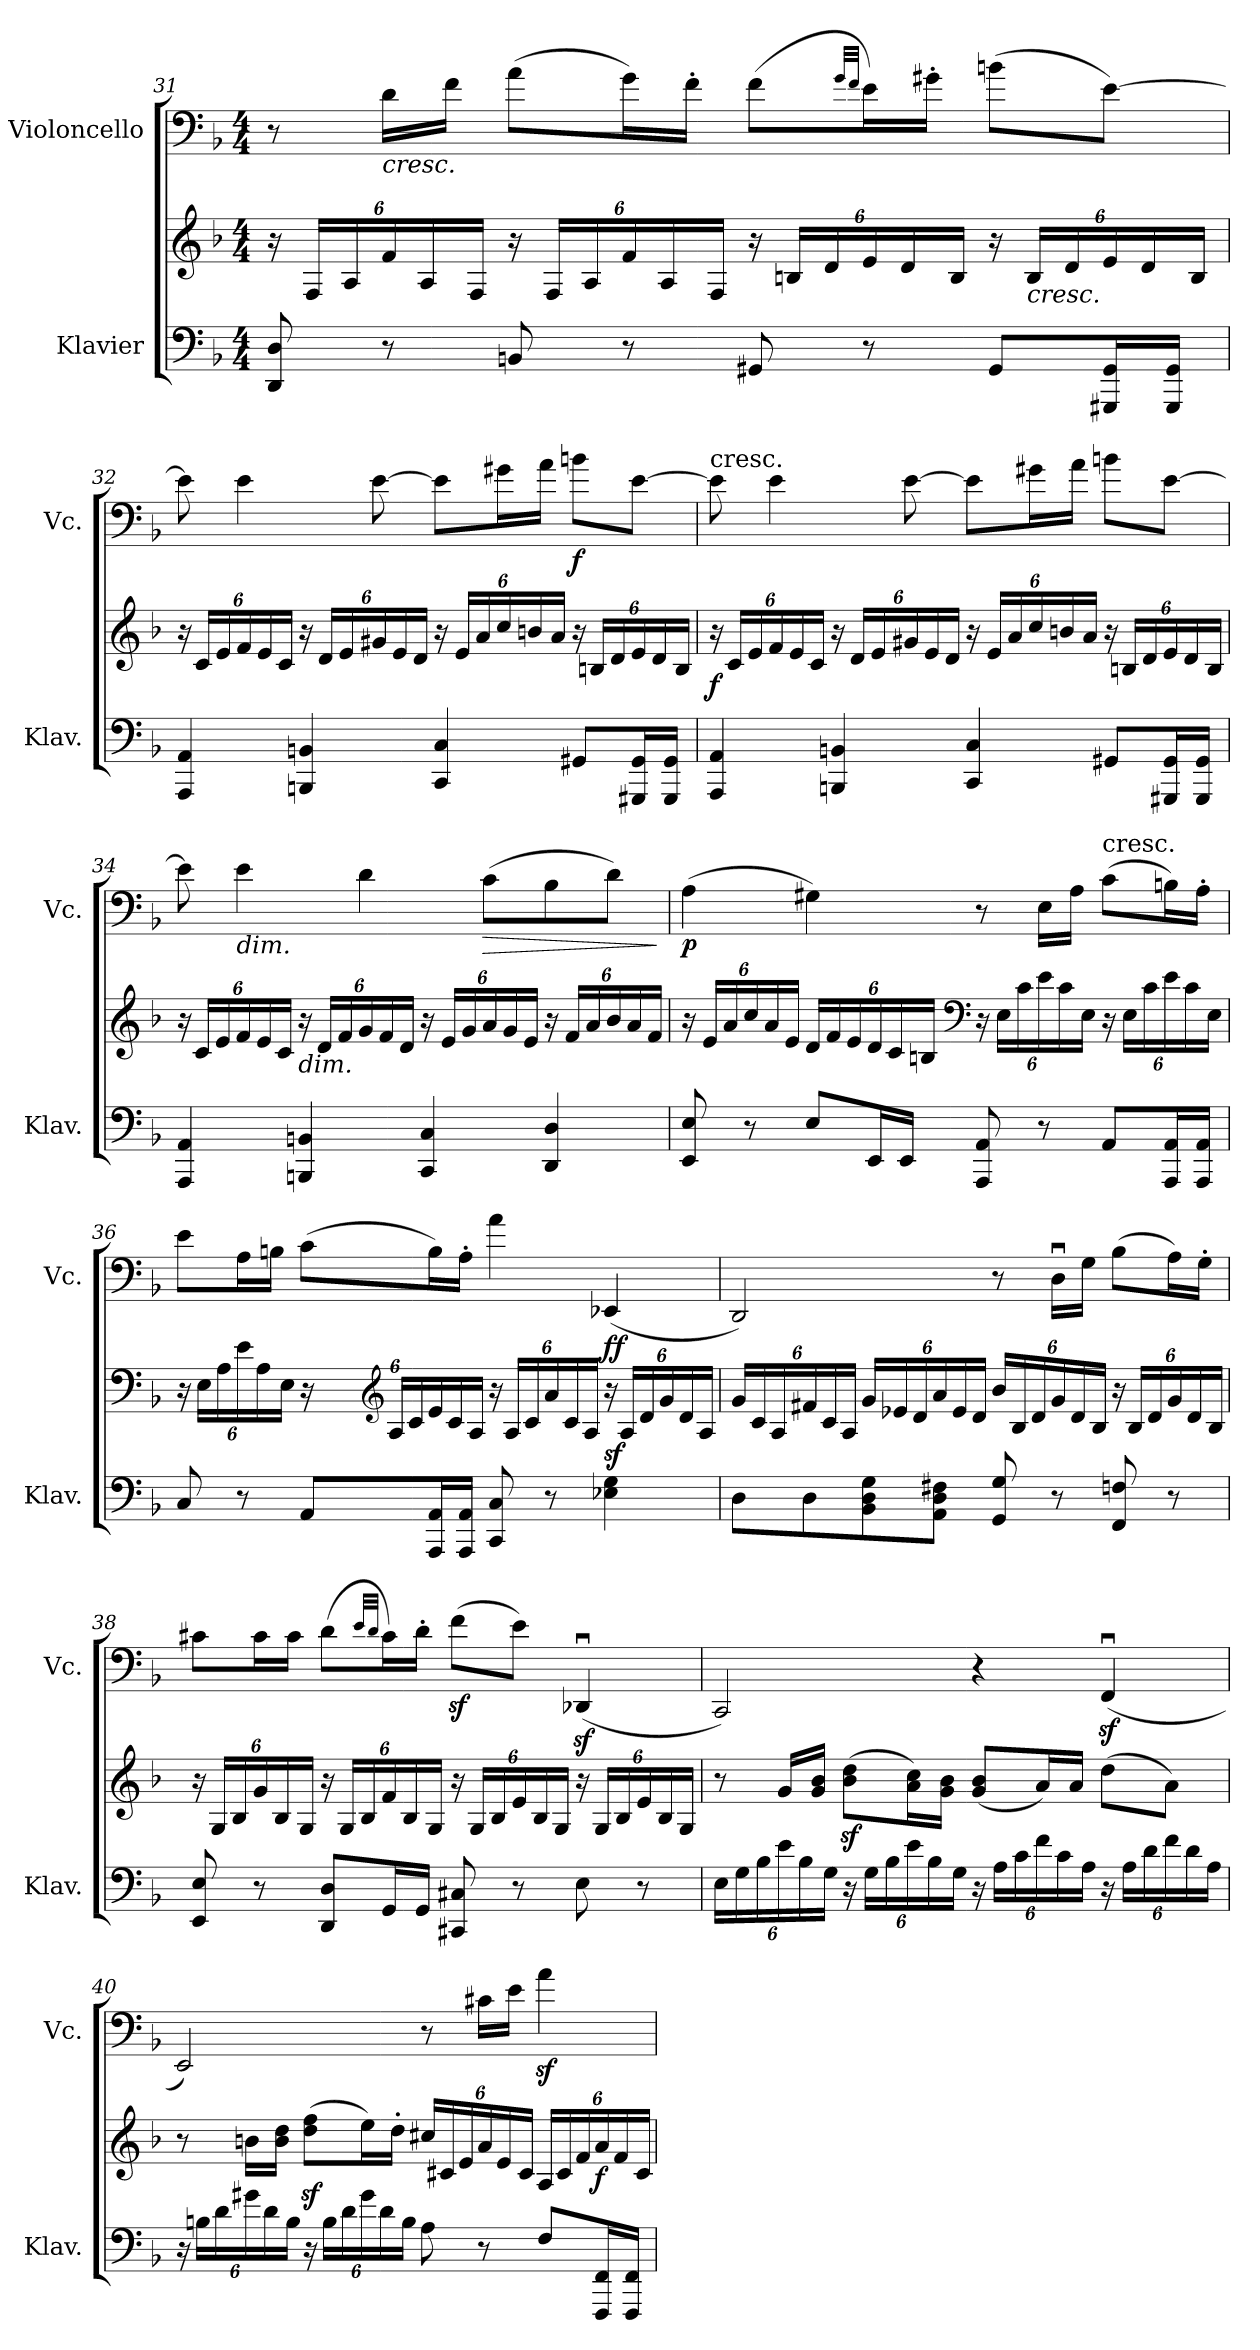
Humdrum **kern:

**kern	**kern	**dynam	**kern	**dynam
*part2	*part2	*part2	*part1	*part1
*staff3	*staff2	*staff2/3	*staff1	*staff1
*I"Klavier	*	*	*I"Violoncello	*
*I'Klav.	*	*	*I'Vc.	*
!!LO:PB:g=z
*clefF4	*clefG2	*	*clefF4	*
*k[b-]	*k[b-]	*	*k[b-]	*
*M4/4	*M4/4	*	*M4/4	*
*	*Xbrackettup	*	*	*
=31	=31	=31	=31	=31
8DD/ 8D/	24r	.	8r	.
.	24F/LL	.	.	.
.	24A/	.	.	.
!	!	!	!LO:TX:b:i:t=cresc.	!
8r	24f/	.	16d\LL	.
.	24A/	.	.	.
.	.	.	16f\JJ	.
.	24F/JJ	.	.	.
8BBn/	24r	.	(>8a\L	.
.	24F/LL	.	.	.
.	24A/	.	.	.
8r	24f/	.	16g\L)	.
.	24A/	.	.	.
.	.	.	16f'\JJ	.
.	24F/JJ	.	.	.
8GG#X/	24r	.	(>8f\L	.
.	24Bn/LL	.	.	.
.	24d/	.	.	.
.	.	.	32qg/LLL	.
.	.	.	32qf/JJJ	.
8r	24e/	.	16e\L)	.
.	24d/	.	.	.
.	.	.	16g#X'\JJ	.
.	24B/JJ	.	.	.
8GG#/L	24r	.	(>8bn\L	.
!	!LO:TX:b:i:t=cresc.	!	!	!
.	24B/LL	.	.	.
.	24d/	.	.	.
16GGG#X/ 16GG#/L	24e/	.	[8e\J)	.
.	24d/	.	.	.
16GGG#/ 16GG#/JJ	.	.	.	.
.	24B/JJ	.	.	.
!!LO:LB:g=z
=32	=32	=32	=32	=32
4AAA/ 4AA/	24r	.	8e\]	.
.	24c/LL	.	.	.
.	24e/	.	.	.
.	24f/	.	4e\	.
.	24e/	.	.	.
.	24c/JJ	.	.	.
4BBBn/ 4BBn/	24r	.	.	.
.	24d/LL	.	.	.
.	24e/	.	.	.
.	24g#X/	.	[8e\	.
.	24e/	.	.	.
.	24d/JJ	.	.	.
4CC/ 4C/	24r	.	8e\L]	.
.	24e/LL	.	.	.
.	24a/	.	.	.
.	24cc/	.	16g#X\L	.
.	24bn/	.	.	.
.	.	.	16a\JJ	.
.	24a/JJ	.	.	.
!	!	!	!	!LO:DY:b
8GG#X/L	24r	.	8bn\L	f
.	24Bn/LL	.	.	.
.	24d/	.	.	.
16GGG#X/ 16GG#/L	24e/	.	[8e\J	.
.	24d/	.	.	.
16GGG#/ 16GG#/JJ	.	.	.	.
.	24B/JJ	.	.	.
!!LO:LB:g=z
=33	=33	=33	=33	=33
!	!	!	!LO:TX:a:t=cresc.	!
!	!	!LO:DY:b	!	!
4AAA/ 4AA/	24r	f	8e\]	.
.	24c/LL	.	.	.
.	24e/	.	.	.
.	24f/	.	4e\	.
.	24e/	.	.	.
.	24c/JJ	.	.	.
4BBBn/ 4BBn/	24r	.	.	.
.	24d/LL	.	.	.
.	24e/	.	.	.
.	24g#X/	.	[8e\	.
.	24e/	.	.	.
.	24d/JJ	.	.	.
4CC/ 4C/	24r	.	8e\L]	.
.	24e/LL	.	.	.
.	24a/	.	.	.
.	24cc/	.	16g#X\L	.
.	24bn/	.	.	.
.	.	.	16a\JJ	.
.	24a/JJ	.	.	.
8GG#X/L	24r	.	8bn\L	.
.	24Bn/LL	.	.	.
.	24d/	.	.	.
16GGG#X/ 16GG#/L	24e/	.	[8e\J	.
.	24d/	.	.	.
16GGG#/ 16GG#/JJ	.	.	.	.
.	24B/JJ	.	.	.
=34	=34	=34	=34	=34
4AAA/ 4AA/	24r	.	8e\]	.
.	24c/LL	.	.	.
.	24e/	.	.	.
!	!	!	!LO:TX:b:i:t=dim.	!
.	24f/	.	4e\	.
.	24e/	.	.	.
.	24c/JJ	.	.	.
!	!LO:TX:b:i:t=dim.	!	!	!
4BBBn/ 4BBn/	24r	.	.	.
.	24d/LL	.	.	.
.	24f/	.	.	.
.	24g/	.	4d\	.
.	24f/	.	.	.
.	24d/JJ	.	.	.
4CC/ 4C/	24r	.	.	.
.	24e/LL	.	.	.
.	24g/	.	.	.
!	!	!	!	!LO:HP:b
.	24a/	.	(>8c\L	>
.	24g/	.	.	.
.	24e/JJ	.	.	.
4DD/ 4D/	24r	.	8B-\	.
.	24f/LL	.	.	.
.	24a/	.	.	.
.	24b-/	.	8d\J)	.
.	24a/	.	.	.
.	24f/JJ	.	.	.
.	.	.	.	]
!!LO:LB:g=z
=35	=35	=35	=35	=35
!	!	!	!	!LO:DY:b
8EE/ 8E/	24r	.	(>4A\	p
.	24e/LL	.	.	.
.	24a/	.	.	.
8r	24cc/	.	.	.
.	24a/	.	.	.
.	24e/JJ	.	.	.
8E/L	24d/LL	.	4G#X\)	.
.	24f/	.	.	.
.	24e/	.	.	.
16EE/L	24d/	.	.	.
.	24c/	.	.	.
16EE/JJ	.	.	.	.
.	24Bn/JJ	.	.	.
*	*clefF4	*	*	*
8AAA/ 8AA/	24r	.	8r	.
.	24E\LL	.	.	.
.	24c\	.	.	.
8r	24e\	.	16E\LL	.
.	24c\	.	.	.
.	.	.	16A\JJ	.
.	24E\JJ	.	.	.
!	!	!	!LO:TX:a:t=cresc.	!
8AA/L	24r	.	(>8c\L	.
.	24E\LL	.	.	.
.	24c\	.	.	.
16AAA/ 16AA/L	24e\	.	16Bn\L)	.
.	24c\	.	.	.
16AAA/ 16AA/JJ	.	.	16A'\JJ	.
.	24E\JJ	.	.	.
!!LO:PB:g=z
=36	=36	=36	=36	=36
8C/	24r	.	8e\L	.
.	24E\LL	.	.	.
.	24A\	.	.	.
8r	24e\	.	16A\L	.
.	24A\	.	.	.
.	.	.	16Bn\JJ	.
.	24E\JJ	.	.	.
8AA/L	24r	.	(>8c\L	.
*	*clefG2	*	*	*
.	24A/LL	.	.	.
.	24c/	.	.	.
16AAA/ 16AA/L	24e/	.	16B\L)	.
.	24c/	.	.	.
16AAA/ 16AA/JJ	.	.	16A'\JJ	.
.	24A/JJ	.	.	.
8CC/ 8C/	24r	.	4a\	.
.	24A/LL	.	.	.
.	24c/	.	.	.
8r	24a/	.	.	.
.	24c/	.	.	.
.	24A/JJ	.	.	.
!	!	!LO:DY:b	!	!LO:DY:b
4E-X\ 4G\	24r	sf	(<4EE-X/	ff
.	24A/LL	.	.	.
.	24d/	.	.	.
.	24g/	.	.	.
.	24d/	.	.	.
.	24A/JJ	.	.	.
!!LO:LB:g=z
=37	=37	=37	=37	=37
8D\L	24g/LL	.	2DD/)	.
.	24c/	.	.	.
.	24A/	.	.	.
8D\	24f#X/	.	.	.
.	24c/	.	.	.
.	24A/JJ	.	.	.
8BB-\ 8D\ 8G\	24g/LL	.	.	.
.	24e-X/	.	.	.
.	24d/	.	.	.
8AA\ 8D\ 8F#X\J	24a/	.	.	.
.	24e-/	.	.	.
.	24d/JJ	.	.	.
8GG/ 8G/	24b-/LL	.	8r	.
.	24B-/	.	.	.
.	24d/	.	.	.
8r	24g/	.	16Du\LL	.
.	24d/	.	.	.
.	.	.	16G\JJ	.
.	24B-/JJ	.	.	.
8FF/ 8Fn/	24r	.	(>8B-\L	.
.	24B-/LL	.	.	.
.	24d/	.	.	.
8r	24g/	.	16A\L)	.
.	24d/	.	.	.
.	.	.	16G'\JJ	.
.	24B-/JJ	.	.	.
!!LO:LB:g=z
=38	=38	=38	=38	=38
8EE/ 8E/	24r	.	8c#X\L	.
.	24G/LL	.	.	.
.	24B-/	.	.	.
8r	24g/	.	16c#\L	.
.	24B-/	.	.	.
.	.	.	16c#\JJ	.
.	24G/JJ	.	.	.
8DD/ 8D/L	24r	.	(>8d\L	.
.	24G/LL	.	.	.
.	24B-/	.	.	.
.	.	.	32qe/LLL	.
.	.	.	32qd/JJJ	.
16GG/L	24f/	.	16c#\L)	.
.	24B-/	.	.	.
16GG/JJ	.	.	16d'\JJ	.
.	24G/JJ	.	.	.
8CC#X/ 8C#X/	24r	.	(>8fz<\L	.
.	24G/LL	.	.	.
.	24B-/	.	.	.
8r	24e/	.	8e\J)	.
.	24B-/	.	.	.
.	24G/JJ	.	.	.
8E\	24r	.	(<4DD-Xz<u/	.
.	24G/LL	.	.	.
.	24B-/	.	.	.
8r	24e/	.	.	.
.	24B-/	.	.	.
.	24G/JJ	.	.	.
!!LO:LB:g=z
=39	=39	=39	=39	=39
*Xbrackettup	*	*	*	*
24E\LL	8r	.	2CC/)	.
24G\	.	.	.	.
24B-\	.	.	.	.
24e\	16g/LL	.	.	.
24B-\	.	.	.	.
.	16g/ 16b-/JJ	.	.	.
24G\JJ	.	.	.	.
24r	(>8b-\z< 8dd\z<L	.	.	.
24G\LL	.	.	.	.
24B-\	.	.	.	.
24e\	16a\ 16cc\L)	.	.	.
24B-\	.	.	.	.
.	16g\ 16b-\JJ	.	.	.
24G\JJ	.	.	.	.
24r	(<8g/ 8b-/L	.	4r	.
24A\LL	.	.	.	.
24c\	.	.	.	.
24f\	16a/L)	.	.	.
24c\	.	.	.	.
.	16a/JJ	.	.	.
24A\JJ	.	.	.	.
24r	(>8dd\L	.	(<4FFz<u/	.
24A\LL	.	.	.	.
24d\	.	.	.	.
24f\	8a\J)	.	.	.
24d\	.	.	.	.
24A\JJ	.	.	.	.
!!LO:PB:g=z
=40	=40	=40	=40	=40
24r	8r	.	2EE/)	.
24Bn\LL	.	.	.	.
24d\	.	.	.	.
24g#X\	16bn\LL	.	.	.
24d\	.	.	.	.
.	16b\ 16dd\JJ	.	.	.
24B\JJ	.	.	.	.
24r	(>8dd\z< 8ff\z<L	.	.	.
24B\LL	.	.	.	.
24d\	.	.	.	.
24g#\	16ee\L)	.	.	.
24d\	.	.	.	.
.	16dd'\JJ	.	.	.
24B\JJ	.	.	.	.
8A\	24cc#X/LL	.	8r	.
.	24c#X/	.	.	.
.	24e/	.	.	.
8r	24a/	.	16c#X\LL	.
.	24e/	.	.	.
.	.	.	16e\JJ	.
.	24c#/JJ	.	.	.
8F/L	24A/LL	.	4az<\	.
.	24c#/	.	.	.
.	24f/	.	.	.
!	!	!LO:DY:b	!	!
16FFF/ 16FF/L	24a/	f	.	.
.	24f/	.	.	.
16FFF/ 16FF/JJ	.	.	.	.
.	24c#/JJ	.	.	.
=	=	=	=	=
*-	*-	*-	*-	*-
